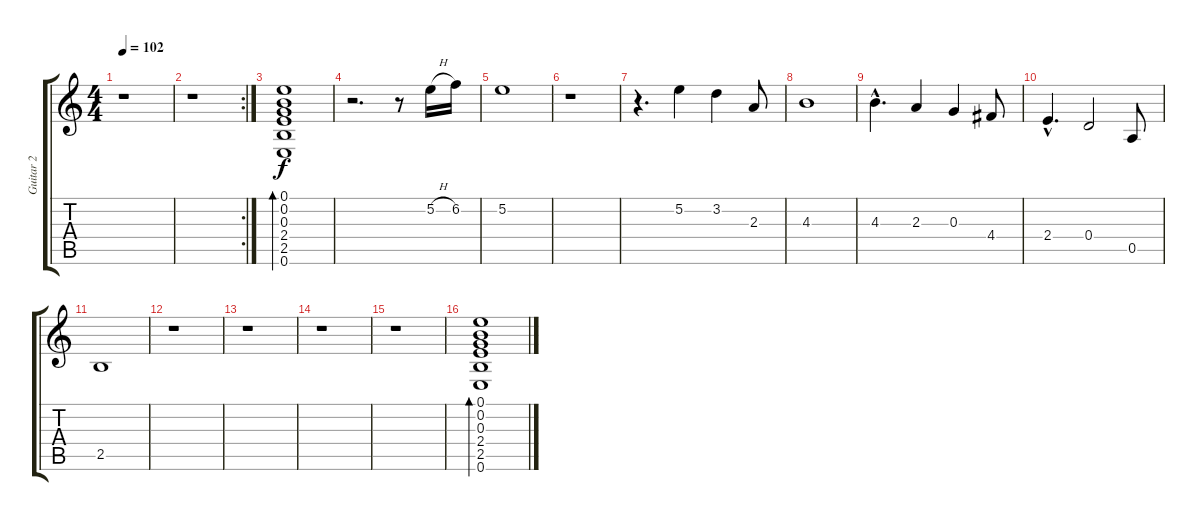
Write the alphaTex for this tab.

\track ("Guitar 2" "Guitar 2") {instrument electricguitarclean}
\staff {score tabs}
\tuning (E4 B3 G3 D3 A2 E2) {hide}
\ts (4 4)
\tempo 102
\clef g2
\ks c
r.1{dy f instrument electricguitarclean} |
\rc 2
r.1 |
(0.1 0.2 0.3 2.4 2.5 0.6).1{bd 240} |
r.2{d} r.8 5.2{h}.16 6.2.16 |
5.2.1 |
r.1 |
r.4{d} 5.2.4 3.2.4 2.3.8 |
4.3.1 |
4.3{hac}.4{d} 2.3.4 0.3.4 4.4.8 |
2.4{hac}.4{d} 0.4.2 0.5.8 |
2.5.1 |
r.1 |
r.1 |
r.1 |
r.1 |
(0.1 0.2 0.3 2.4 2.5 0.6).1{bd 240}
